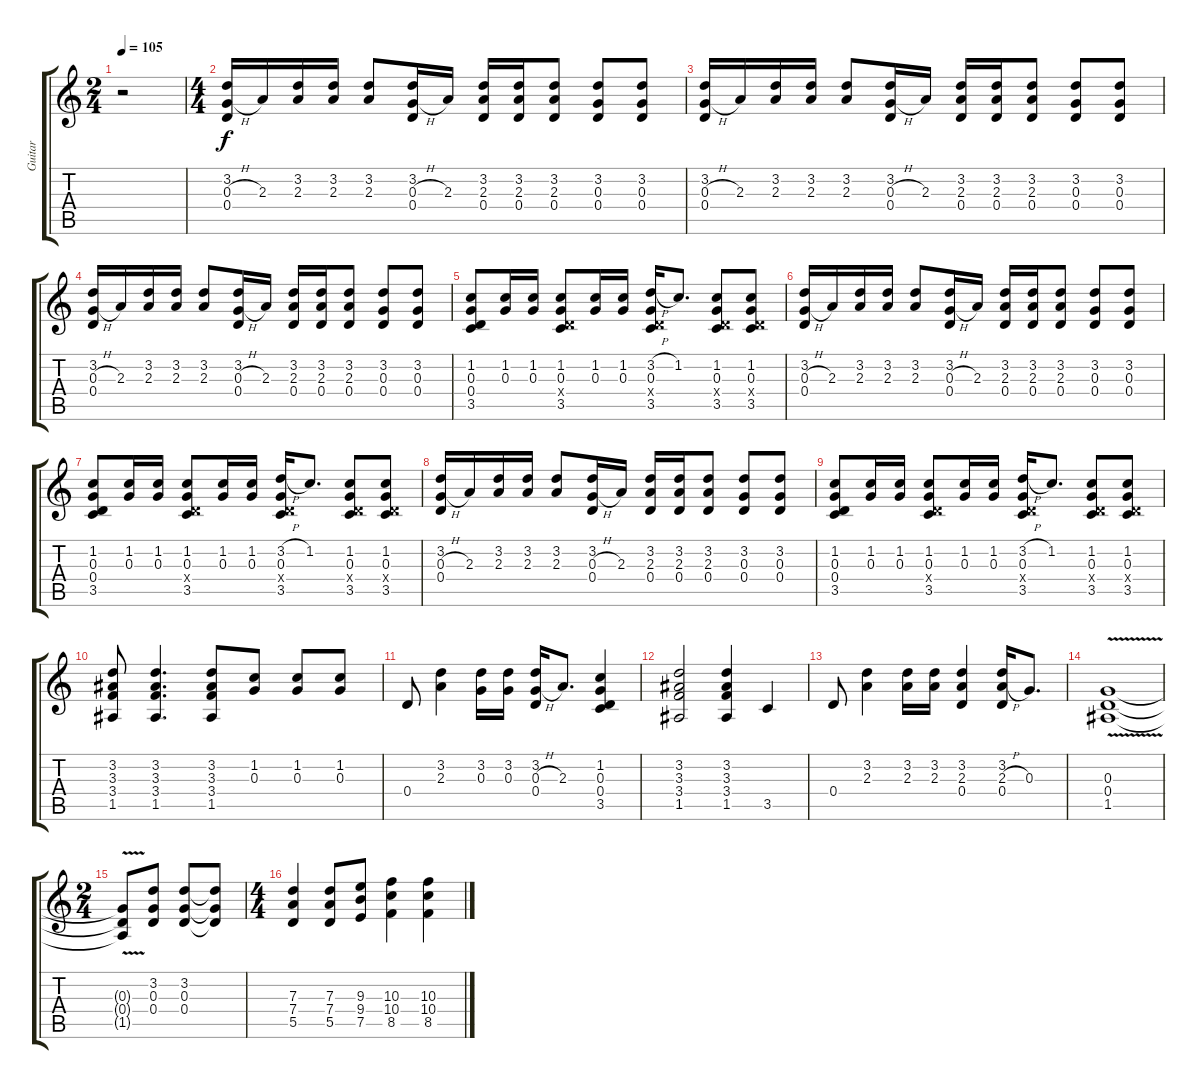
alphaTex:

\track ("Guitar" "Guitar") {instrument electricguitarclean}
\staff {score tabs}
\tuning (E4 B3 G3 D3 A2 E2) {hide}
\ts (2 4)
\tempo 105
\clef g2
\ks c
r.2{dy f} |
\ts (4 4)
(3.2 0.3{h} 0.4).16{volume 9 instrument electricguitarclean} 2.3.16 (3.2 2.3).16 (3.2 2.3).16 (3.2 2.3).8 (3.2 0.3{h} 0.4).16 2.3.16 (3.2 2.3 0.4).16 (3.2 2.3 0.4).16 (3.2 2.3 0.4).8 (3.2 0.3 0.4).8 (3.2 0.3 0.4).8 |
(3.2 0.3{h} 0.4).16 2.3.16 (3.2 2.3).16 (3.2 2.3).16 (3.2 2.3).8 (3.2 0.3{h} 0.4).16 2.3.16 (3.2 2.3 0.4).16 (3.2 2.3 0.4).16 (3.2 2.3 0.4).8 (3.2 0.3 0.4).8 (3.2 0.3 0.4).8 |
(3.2 0.3{h} 0.4).16 2.3.16 (3.2 2.3).16 (3.2 2.3).16 (3.2 2.3).8 (3.2 0.3{h} 0.4).16 2.3.16 (3.2 2.3 0.4).16 (3.2 2.3 0.4).16 (3.2 2.3 0.4).8 (3.2 0.3 0.4).8 (3.2 0.3 0.4).8 |
(1.2 0.3 0.4 3.5).8 (1.2 0.3).16 (1.2 0.3).16 (1.2 0.3 0.4{x} 3.5).8 (1.2 0.3).16 (1.2 0.3).16 (3.2{h} 0.3 0.4{x} 3.5).16 1.2.8{d} (1.2 0.3 0.4{x} 3.5).8 (1.2 0.3 0.4{x} 3.5).8 |
(3.2 0.3{h} 0.4).16 2.3.16 (3.2 2.3).16 (3.2 2.3).16 (3.2 2.3).8 (3.2 0.3{h} 0.4).16 2.3.16 (3.2 2.3 0.4).16 (3.2 2.3 0.4).16 (3.2 2.3 0.4).8 (3.2 0.3 0.4).8 (3.2 0.3 0.4).8 |
(1.2 0.3 0.4 3.5).8 (1.2 0.3).16 (1.2 0.3).16 (1.2 0.3 0.4{x} 3.5).8 (1.2 0.3).16 (1.2 0.3).16 (3.2{h} 0.3 0.4{x} 3.5).16 1.2.8{d} (1.2 0.3 0.4{x} 3.5).8 (1.2 0.3 0.4{x} 3.5).8 |
(3.2 0.3{h} 0.4).16 2.3.16 (3.2 2.3).16 (3.2 2.3).16 (3.2 2.3).8 (3.2 0.3{h} 0.4).16 2.3.16 (3.2 2.3 0.4).16 (3.2 2.3 0.4).16 (3.2 2.3 0.4).8 (3.2 0.3 0.4).8 (3.2 0.3 0.4).8 |
(1.2 0.3 0.4 3.5).8 (1.2 0.3).16 (1.2 0.3).16 (1.2 0.3 0.4{x} 3.5).8 (1.2 0.3).16 (1.2 0.3).16 (3.2{h} 0.3 0.4{x} 3.5).16 1.2.8{d} (1.2 0.3 0.4{x} 3.5).8 (1.2 0.3 0.4{x} 3.5).8 |
(3.2 3.3 3.4 1.5).8 (3.2 3.3 3.4 1.5).4{d} (3.2 3.3 3.4 1.5).8 (1.2 0.3).8 (1.2 0.3).8 (1.2 0.3).8 |
0.4.8 (3.2 2.3).4 (3.2 0.3).16 (3.2 0.3).16 (3.2 0.3{h} 0.4).16 2.3.8{d} (1.2 0.3 0.4 3.5).4 |
(3.2 3.3 3.4 1.5).2 (3.2 3.3 3.4 1.5).4 3.5.4 |
0.4.8 (3.2 2.3).4 (3.2 2.3).16 (3.2 2.3).16 (3.2 2.3 0.4).4 (3.2 2.3{h} 0.4).16 0.3.8{d} |
(0.3{v} 0.4{v} 1.5{v}).1 |
\ts (2 4)
(0.3{t} 0.4{t} 1.5{t}).8 (3.2 0.3 0.4).8 (3.2 0.3 0.4).8 (3.2{t} 0.3{t} 0.4{t}).8 |
\ts (4 4)
(7.3 7.4 5.5).4{volume 8 instrument overdrivenguitar} (7.3 7.4 5.5).8 (9.3 9.4 7.5).8 (10.3 10.4 8.5).4 (10.3{ss} 10.4{ss} 8.5{ss}).4
